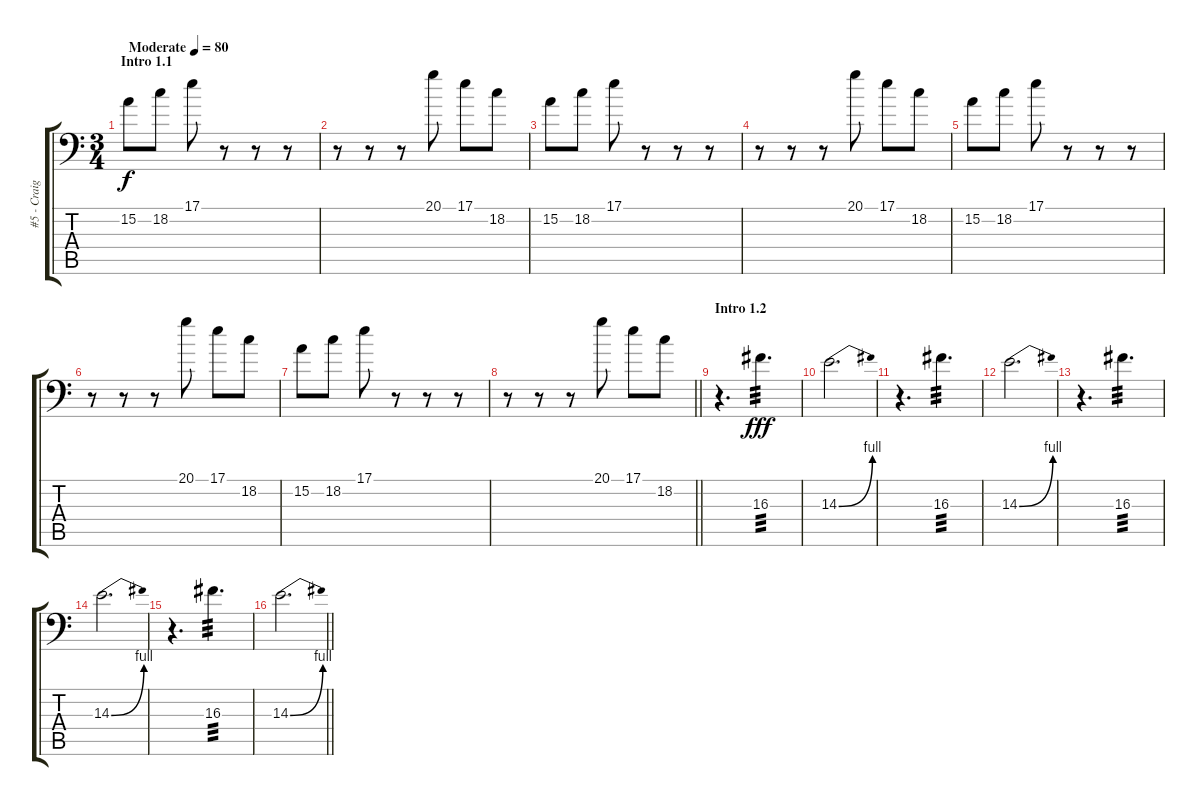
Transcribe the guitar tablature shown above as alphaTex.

\track ("#5 - Craig Jones" "#5 - Craig") {instrument brightacousticpiano}
\staff {score tabs}
\tuning (B3 Gb3 D3 A2 E2 A1) {hide}
\ts (3 4)
\section ("" "Intro 1.1")
\tempo (80 "Moderate")
\clef f4
\ks c
15.2.8{dy f instrument brightacousticpiano} 18.2.8 17.1.8 r.8 r.8 r.8 |
r.8 r.8 r.8 20.1.8 17.1.8 18.2.8 |
15.2.8 18.2.8 17.1.8 r.8 r.8 r.8 |
r.8 r.8 r.8 20.1.8 17.1.8 18.2.8 |
15.2.8 18.2.8 17.1.8 r.8 r.8 r.8 |
r.8 r.8 r.8 20.1.8 17.1.8 18.2.8 |
15.2.8 18.2.8 17.1.8 r.8 r.8 r.8 |
\barLineRight lightlight
r.8 r.8 r.8 20.1.8 17.1.8 18.2.8 |
\section ("" "Intro 1.2")
r.4{d volume 16 instrument ocarina} 16.3.4{d tp 3 dy fff} |
14.3{be (bend 0 0 60 4)}.2{d} |
r.4{d volume 16 instrument ocarina} 16.3.4{d tp 3} |
14.3{be (bend 0 0 60 4)}.2{d} |
r.4{d volume 16 instrument ocarina} 16.3.4{d tp 3} |
14.3{be (bend 0 0 60 4)}.2{d} |
r.4{d volume 16 instrument ocarina} 16.3.4{d tp 3} |
\barLineRight lightlight
14.3{be (bend 0 0 60 4)}.2{d}
